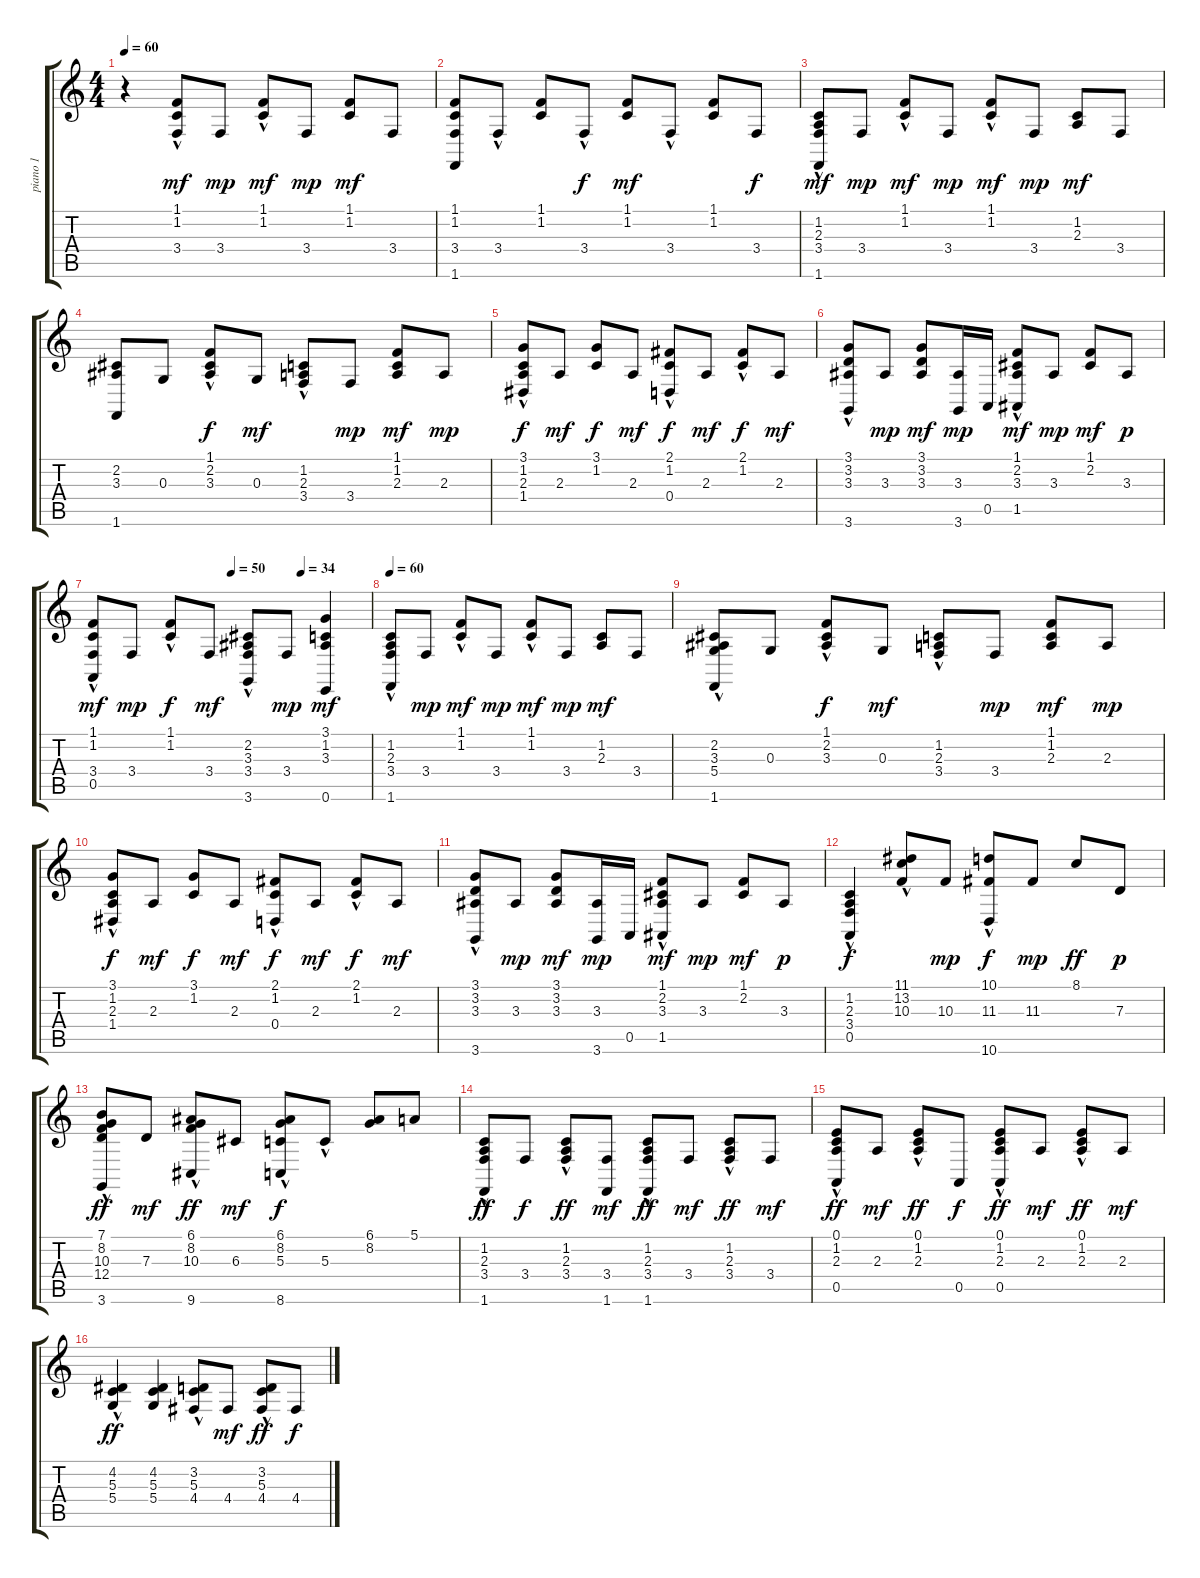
\track ("piano 1" "piano 1") {instrument acousticgrandpiano}
\staff {score tabs}
\tuning (E4 B3 G3 D3 A2 E2) {hide}
\ts (4 4)
\tempo 60
\clef g2
\ks c
r.4{dy mf instrument acousticgrandpiano} (1.1{hac} 1.2 3.4).8 3.4.8{dy mp} (1.1{hac} 1.2).8{dy mf} 3.4.8{dy mp} (1.1 1.2).8{dy mf} 3.4.8 |
(1.1 1.2 3.4 1.6).8 3.4{hac}.8 (1.1 1.2).8 3.4{hac}.8{dy f} (1.1 1.2).8{dy mf} 3.4{hac}.8 (1.1 1.2).8 3.4.8{dy f} |
(1.2 2.3 3.4 1.6{hac}).8{dy mf} 3.4.8{dy mp} (1.1{hac} 1.2).8{dy mf} 3.4.8{dy mp} (1.1{hac} 1.2).8{dy mf} 3.4.8{dy mp} (1.2 2.3).8{dy mf} 3.4.8 |
(2.2 3.3 1.6).8 0.3.8 (1.1{hac} 2.2 3.3).8{dy f} 0.3.8{dy mf} (1.2{hac} 2.3 3.4{hac}).8 3.4.8{dy mp} (1.1 1.2 2.3).8{dy mf} 2.3.8{dy mp} |
(3.1 1.2 2.3{hac} 1.4{hac}).8{dy f} 2.3.8{dy mf} (3.1 1.2).8{dy f} 2.3.8{dy mf} (2.1 1.2 0.4{hac}).8{dy f} 2.3.8{dy mf} (2.1{hac} 1.2{hac}).8{dy f} 2.3.8{dy mf} |
(3.1 3.2 3.3{hac} 3.6).8 3.3.8{dy mp} (3.1 3.2 3.3).8{dy mf} (3.3 3.6).16{dy mp} 0.5.16 (1.1 2.2 3.3{hac} 1.5{hac}).8{dy mf} 3.3.8{dy mp} (1.1 2.2).8{dy mf} 3.3.8{dy p} |
\tempo (50 0.5)
\tempo (34 0.75)
(1.1 1.2 3.4{hac} 0.5{hac}).8{dy mf} 3.4.8{dy mp} (1.1{hac} 1.2).8{dy f} 3.4.8{dy mf} (2.2 3.3 3.4{hac} 3.6{hac}).8 3.4.8{dy mp} (3.1 1.2 3.3 0.6).4{dy mf} |
\tempo 60
(1.2 2.3 3.4 1.6{hac}).8 3.4.8{dy mp} (1.1{hac} 1.2).8{dy mf} 3.4.8{dy mp} (1.1{hac} 1.2).8{dy mf} 3.4.8{dy mp} (1.2 2.3).8{dy mf} 3.4.8 |
(2.2 3.3 5.4{hac} 1.6).8 0.3.8 (1.1{hac} 2.2 3.3).8{dy f} 0.3.8{dy mf} (1.2{hac} 2.3 3.4{hac}).8 3.4.8{dy mp} (1.1 1.2 2.3).8{dy mf} 2.3.8{dy mp} |
(3.1 1.2 2.3{hac} 1.4{hac}).8{dy f} 2.3.8{dy mf} (3.1 1.2).8{dy f} 2.3.8{dy mf} (2.1 1.2 0.4{hac}).8{dy f} 2.3.8{dy mf} (2.1{hac} 1.2{hac}).8{dy f} 2.3.8{dy mf} |
(3.1 3.2 3.3{hac} 3.6).8 3.3.8{dy mp} (3.1 3.2 3.3).8{dy mf} (3.3 3.6).16{dy mp} 0.5.16 (1.1 2.2 3.3{hac} 1.5{hac}).8{dy mf} 3.3.8{dy mp} (1.1 2.2).8{dy mf} 3.3.8{dy p} |
(1.2{hac} 2.3{hac} 3.4{hac} 0.5{hac}).4{dy f} (11.1 13.2 10.3{hac}).8 10.3.8{dy mp} (10.1 11.3{hac} 10.6).8{dy f} 11.3.8{dy mp} 8.1.8{dy ff} 7.3.8{dy p} |
(7.1 8.2 10.3 12.4{hac} 3.6{hac}).8{dy ff} 7.3.8{dy mf} (6.1{hac} 8.2{hac} 10.3{hac} 9.6{hac}).8{dy ff} 6.3.8{dy mf} (6.1 8.2 5.3{hac} 8.6).8{dy f} 5.3{hac}.8 (6.1 8.2).8 5.1.8 |
(1.2 2.3 3.4{hac} 1.6).8{dy ff} 3.4.8{dy f} (1.2{hac} 2.3{hac} 3.4{hac}).8{dy ff} (3.4 1.6).8{dy mf} (1.2{hac} 2.3{hac} 3.4 1.6).8{dy ff} 3.4.8{dy mf} (1.2 2.3 3.4{hac}).8{dy ff} 3.4.8{dy mf} |
(0.1{hac} 1.2{hac} 2.3 0.5).8{dy ff} 2.3.8{dy mf} (0.1{hac} 1.2{hac} 2.3{hac}).8{dy ff} 0.5.8{dy f} (0.1{hac} 1.2{hac} 2.3 0.5{hac}).8{dy ff} 2.3.8{dy mf} (0.1 1.2 2.3{hac}).8{dy ff} 2.3.8{dy mf} |
(4.2{hac} 5.3 5.4{hac}).4{dy ff} (4.2 5.3 5.4).4 (3.2 5.3 4.4{hac}).8 4.4.8{dy mf} (3.2{hac} 5.3 4.4{hac}).8{dy ff} 4.4.8{dy f}
